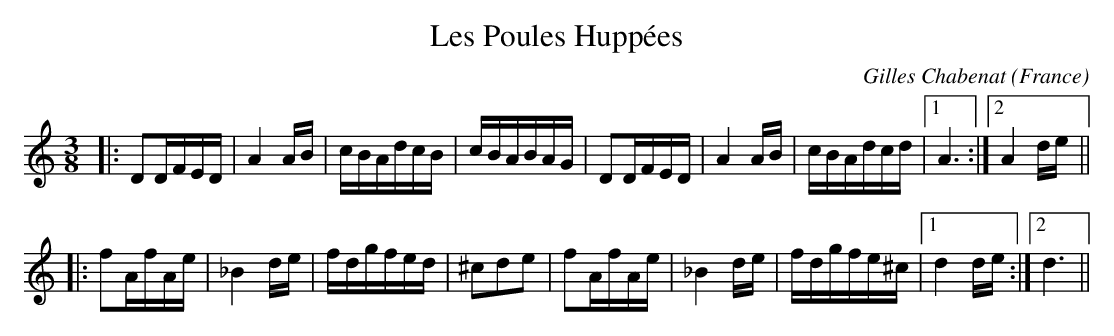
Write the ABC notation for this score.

X:1
T:Les Poules Huppées
C:Gilles Chabenat
L:1/16
M:3/8
O:France
K:D dorian
|: D2DFED | A4 AB | cBAdcB | cBABAG | D2DFED | A4 AB | cBAdcd |1 A6  :|2 A4 de ||
|: f2AfAe | _B4 de | fdgfed | ^c2d2e2 | f2AfAe | _B4 de | fdgfe^c |1 d4 de :|2 d6  ||
